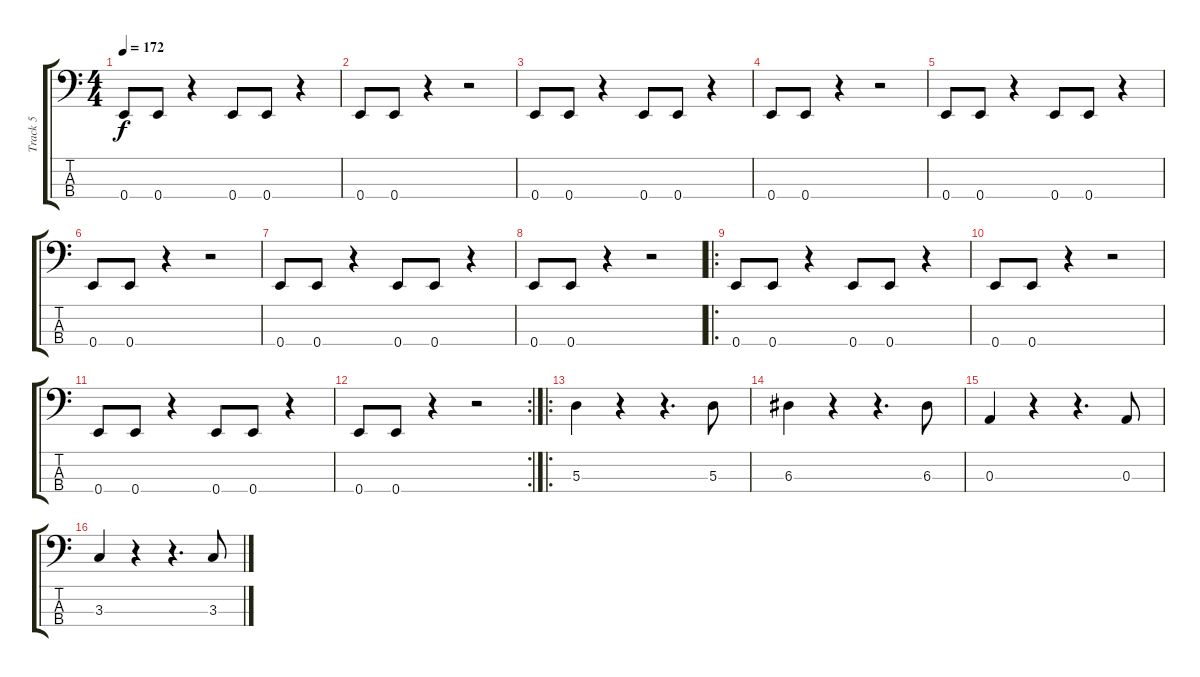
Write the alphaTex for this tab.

\track ("Track 5" "Track 5") {instrument electricbassfinger}
\staff {score tabs}
\tuning (G2 D2 A1 E1) {hide}
\ts (4 4)
\tempo 172
\clef f4
\ks c
0.4.8{dy f} 0.4.8 r.4 0.4.8 0.4.8 r.4 |
0.4.8 0.4.8 r.4 r.2 |
0.4.8 0.4.8 r.4 0.4.8 0.4.8 r.4 |
0.4.8 0.4.8 r.4 r.2 |
0.4.8 0.4.8 r.4 0.4.8 0.4.8 r.4 |
0.4.8 0.4.8 r.4 r.2 |
0.4.8 0.4.8 r.4 0.4.8 0.4.8 r.4 |
0.4.8 0.4.8 r.4 r.2 |
\ro
0.4.8 0.4.8 r.4 0.4.8 0.4.8 r.4 |
0.4.8 0.4.8 r.4 r.2 |
0.4.8 0.4.8 r.4 0.4.8 0.4.8 r.4 |
\rc 2
0.4.8 0.4.8 r.4 r.2 |
\ro
5.3.4 r.4 r.4{d} 5.3.8 |
6.3.4 r.4 r.4{d} 6.3.8 |
0.3.4 r.4 r.4{d} 0.3.8 |
3.3.4 r.4 r.4{d} 3.3.8
